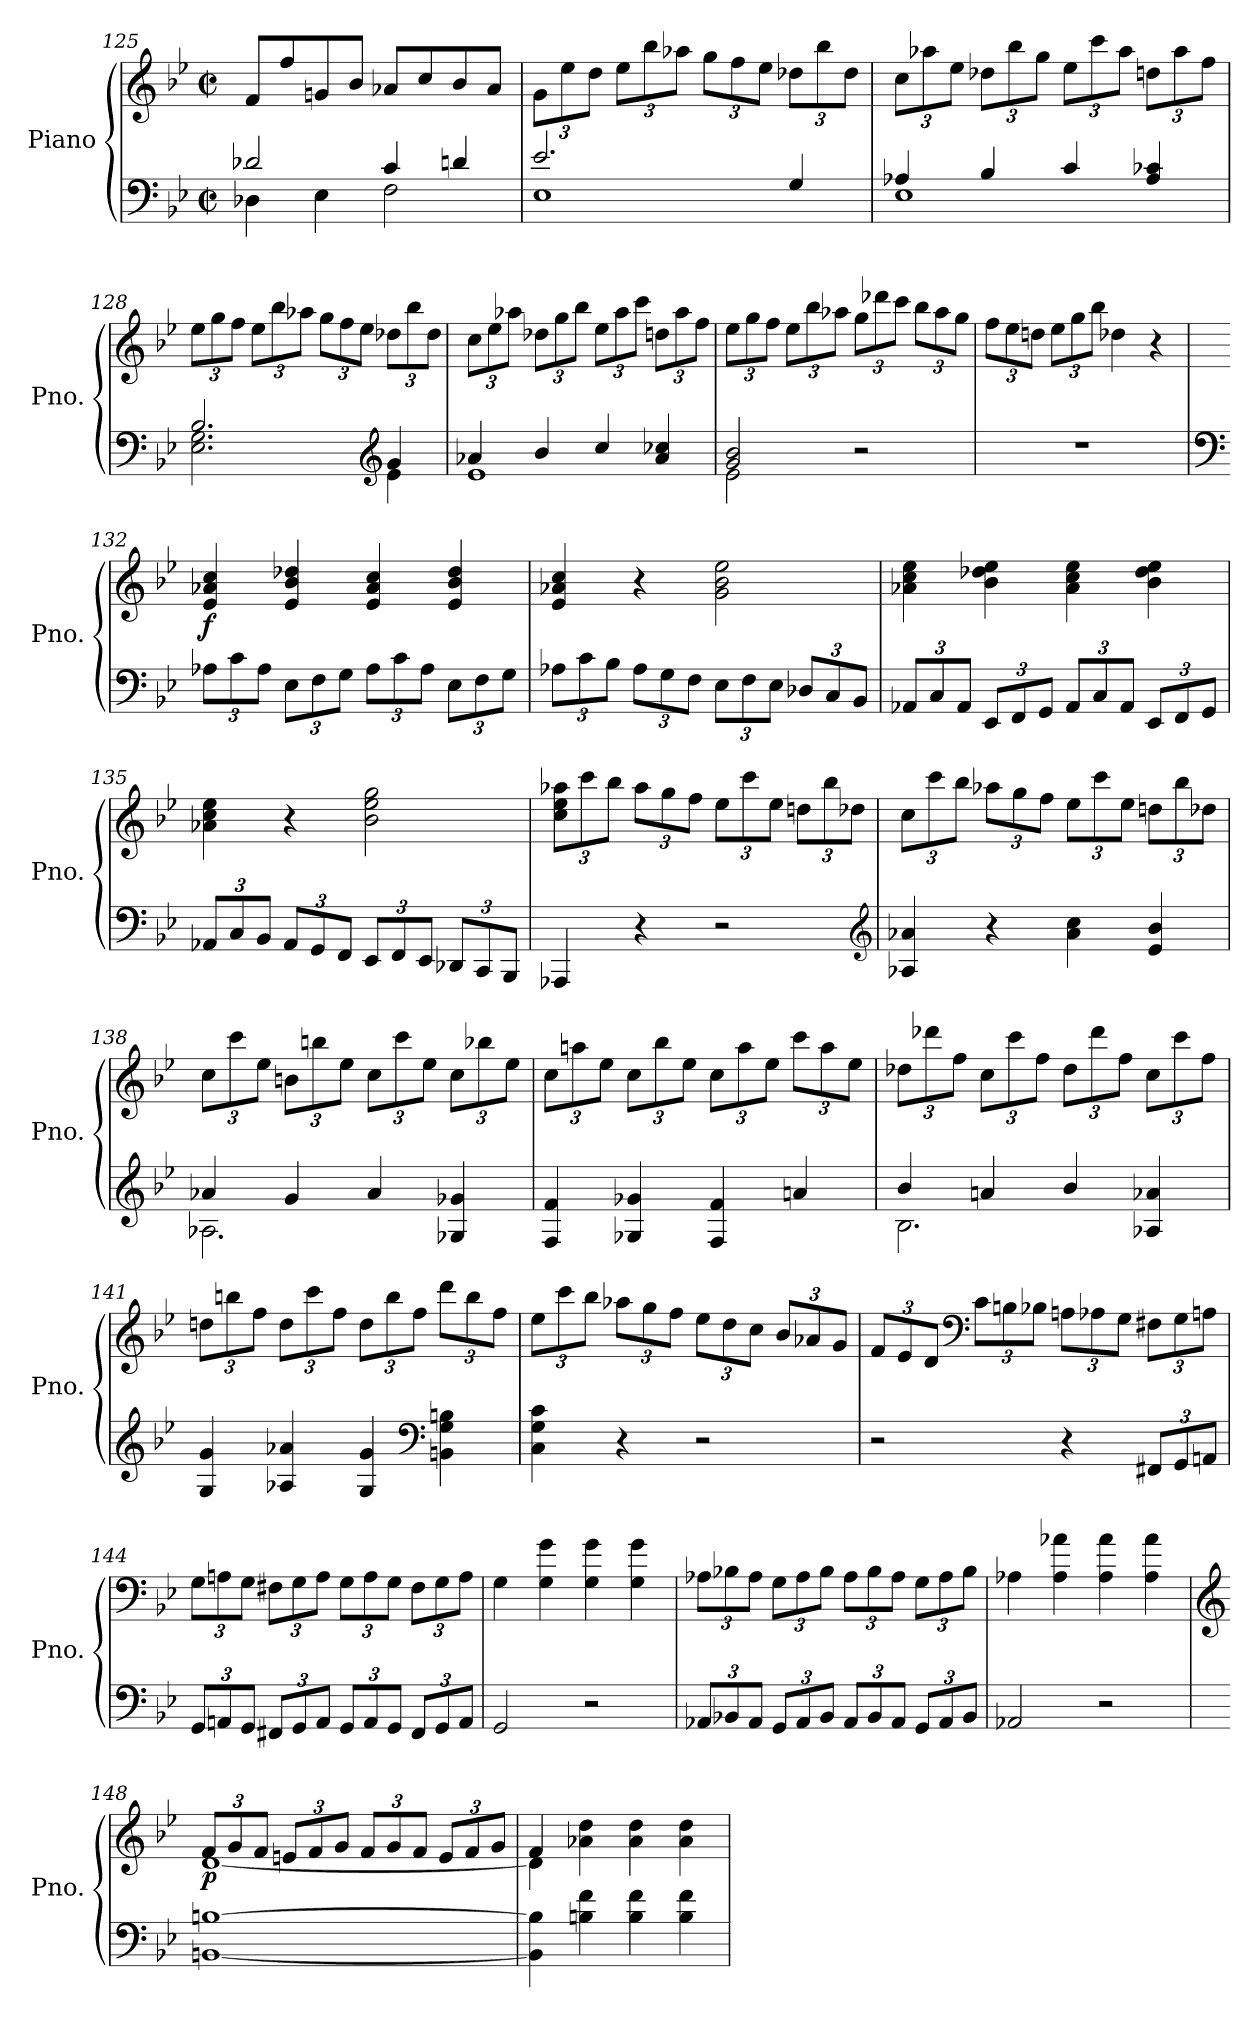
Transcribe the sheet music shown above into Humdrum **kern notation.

**kern	**kern	**dynam
*part1	*part1	*part1
*staff2	*staff1	*staff1/2
*I"Piano	*	*
*I'Pno.	*	*
*clefF4	*clefG2	*
*k[b-e-]	*k[b-e-]	*
*B-:	*B-:	*
*M2/2	*M2/2	*
*met(c|)	*met(c|)	*
=125	=125	=125
*^	*	*
2d-X/	4D-X\	8f/L	.
.	.	8ff/	.
.	4E-\	8gn/	.
.	.	8b-/J	.
4c/	2F\	8a-X/L	.
.	.	8cc/	.
4dn/	.	8b-/	.
.	.	8a-/J	.
=126	=126	=126	=126
*	*	*Xbrackettup	*
2.e-/	1E-	12g\L	.
.	.	12ee-\	.
.	.	12dd\J	.
.	.	12ee-\L	.
.	.	12bb-\	.
.	.	12aa-X\J	.
.	.	12gg\L	.
.	.	12ff\	.
.	.	12ee-\J	.
4G/	.	12dd-X\L	.
.	.	12bb-\	.
.	.	12dd-\J	.
!!LO:LB:g=z
=127	=127	=127	=127
4A-X/	1E-	12cc\L	.
.	.	12aa-X\	.
.	.	12ee-\J	.
4B-/	.	12dd-X\L	.
.	.	12bb-\	.
.	.	12gg\J	.
4c/	.	12ee-\L	.
.	.	12ccc\	.
.	.	12aa-\J	.
4A-/ 4c-X/	.	12ddn\L	.
.	.	12aa-\	.
.	.	12ff\J	.
=128	=128	=128	=128
2.B-/	2.E-\ 2.G\	12ee-\L	.
.	.	12gg\	.
.	.	12ff\J	.
.	.	12ee-\L	.
.	.	12bb-\	.
.	.	12aa-X\J	.
.	.	12gg\L	.
*clefG2	*	*	*
.	.	12ff\	.
.	.	12ee-\J	.
4g/	4e-\	12dd-X\L	.
.	.	12bb-\	.
.	.	12dd-\J	.
=129	=129	=129	=129
4a-X/	1e-	12cc\L	.
.	.	12ee-\	.
.	.	12aa-X\J	.
4b-/	.	12dd-X\L	.
.	.	12gg\	.
.	.	12bb-\J	.
4cc/	.	12ee-\L	.
.	.	12aa-\	.
.	.	12ccc\J	.
4a-/ 4cc-X/	.	12ddn\L	.
.	.	12aa-\	.
.	.	12ff\J	.
!!LO:LB:g=z
=130	=130	=130	=130
2g/ 2b-/	2e-\	12ee-\L	.
.	.	12gg\	.
.	.	12ff\J	.
.	.	12ee-\L	.
.	.	12bb-\	.
.	.	12aa-X\J	.
2r	2ryy	12gg\L	.
.	.	12ddd-X\	.
.	.	12ccc\J	.
.	.	12bb-\L	.
.	.	12aa-\	.
.	.	12gg\J	.
*v	*v	*	*
=131	=131	=131
1r	12ff\L	.
.	12ee-\	.
.	12ddn\J	.
.	12ee-\L	.
.	12gg\	.
.	12bb-\J	.
.	4dd-X\	.
.	4r	.
=132	=132	=132
*clefF4	*	*
*Xbrackettup	*	*
!	!	!LO:DY:b
12A-X\L	4e-/ 4a-X/ 4cc/	f
12c\	.	.
12A-\J	.	.
12E-\L	4e-/ 4b-/ 4dd-X/	.
12F\	.	.
12G\J	.	.
12A-\L	4e-/ 4a-/ 4cc/	.
12c\	.	.
12A-\J	.	.
12E-\L	4e-/ 4b-/ 4dd-/	.
12F\	.	.
12G\J	.	.
!!LO:LB:g=z
=133	=133	=133
12A-X\L	4e-/ 4a-X/ 4cc/	.
12c\	.	.
12B-\J	.	.
12A-\L	4r	.
12G\	.	.
12F\J	.	.
12E-\L	2g\ 2b-\ 2ee-\	.
12F\	.	.
12E-\J	.	.
12D-X/L	.	.
12C/	.	.
12BB-/J	.	.
!!LO:PB:g=z
=134	=134	=134
12AA-X/L	4a-X\ 4cc\ 4ee-\	.
12C/	.	.
12AA-/J	.	.
12EE-/L	4b-\ 4dd-X\ 4ee-\	.
12FF/	.	.
12GG/J	.	.
12AA-/L	4a-\ 4cc\ 4ee-\	.
12C/	.	.
12AA-/J	.	.
12EE-/L	4b-\ 4dd-\ 4ee-\	.
12FF/	.	.
12GG/J	.	.
=135	=135	=135
12AA-X/L	4a-X\ 4cc\ 4ee-\	.
12C/	.	.
12BB-/J	.	.
12AA-/L	4r	.
12GG/	.	.
12FF/J	.	.
12EE-/L	2b-\ 2ee-\ 2gg\	.
12FF/	.	.
12EE-/J	.	.
12DD-X/L	.	.
12CC/	.	.
12BBB-/J	.	.
=136	=136	=136
4AAA-X/	12cc\ 12ee-\ 12aa-X\L	.
.	12ccc\	.
.	12bb-\J	.
4r	12aa-\L	.
.	12gg\	.
.	12ff\J	.
2r	12ee-\L	.
.	12ccc\	.
.	12ee-\J	.
.	12ddn\L	.
.	12bb-\	.
*clefG2	*	*
.	12dd-X\J	.
!!LO:LB:g=z
=137	=137	=137
4A-X/ 4a-X/	12cc\L	.
.	12ccc\	.
.	12bb-\J	.
4r	12aa-X\L	.
.	12gg\	.
.	12ff\J	.
4a-\ 4cc\	12ee-\L	.
.	12ccc\	.
.	12ee-\J	.
4e-/ 4b-/	12ddn\L	.
.	12bb-\	.
.	12dd-X\J	.
=138	=138	=138
*^	*	*
4a-X/	2.A-X\	12cc\L	.
.	.	12ccc\	.
.	.	12ee-\J	.
4g/	.	12bn\L	.
.	.	12bbn\	.
.	.	12ee-\J	.
4a-/	.	12cc\L	.
.	.	12ccc\	.
.	.	12ee-\J	.
4G-X/ 4g-X/	4ryy	12cc\L	.
.	.	12bb-X\	.
.	.	12ee-\J	.
*v	*v	*	*
=139	=139	=139
4F/ 4f/	12cc\L	.
.	12aan\	.
.	12ee-\J	.
4G-X/ 4g-X/	12cc\L	.
.	12bb-\	.
.	12ee-\J	.
4F/ 4f/	12cc\L	.
.	12aa\	.
.	12ee-\J	.
4an/	12ccc\L	.
.	12aa\	.
.	12ee-\J	.
!!LO:LB:g=z
=140	=140	=140
*^	*	*
4b-/	2.B-\	12dd-X\L	.
.	.	12ddd-X\	.
.	.	12ff\J	.
4an/	.	12cc\L	.
.	.	12ccc\	.
.	.	12ff\J	.
4b-/	.	12dd-\L	.
.	.	12ddd-\	.
.	.	12ff\J	.
4A-X/ 4a-X/	4ryy	12cc\L	.
.	.	12ccc\	.
.	.	12ff\J	.
*v	*v	*	*
=141	=141	=141
4G/ 4g/	12ddn\L	.
.	12bbn\	.
.	12ff\J	.
4A-X/ 4a-X/	12dd\L	.
.	12ccc\	.
.	12ff\J	.
4G/ 4g/	12dd\L	.
.	12bb\	.
.	12ff\J	.
*clefF4	*	*
4BBn\ 4G\ 4Bn\	12ddd\L	.
.	12bb\	.
.	12ff\J	.
=142	=142	=142
4C\ 4G\ 4c\	12ee-\L	.
.	12ccc\	.
.	12bb-\J	.
4r	12aa-X\L	.
.	12gg\	.
.	12ff\J	.
2r	12ee-\L	.
.	12dd\	.
.	12cc\J	.
.	12b-/L	.
.	12a-X/	.
.	12g/J	.
!!LO:LB:g=z
=143	=143	=143
2r	12f/L	.
.	12e-/	.
.	12d/J	.
*	*clefF4	*
.	12c\L	.
.	12Bn\	.
.	12B-X\J	.
4r	12An\L	.
.	12A-X\	.
.	12G\J	.
12FF#X/L	12F#X\L	.
12GG/	12G\	.
12AAn/J	12An\J	.
=144	=144	=144
12GG/L	12G\L	.
12AAn/	12An\	.
12GG/J	12G\J	.
12FF#X/L	12F#X\L	.
12GG/	12G\	.
12AA/J	12A\J	.
12GG/L	12G\L	.
12AA/	12A\	.
12GG/J	12G\J	.
12FF#/L	12F#\L	.
12GG/	12G\	.
12AA/J	12A\J	.
=145	=145	=145
2GG/	4G\	.
.	4G\ 4g\	.
2r	4G\ 4g\	.
.	4G\ 4g\	.
!!LO:LB:g=z
=146	=146	=146
12AA-X/L	12A-X\L	.
12BB-X/	12B-X\	.
12AA-/J	12A-\J	.
12GG/L	12G\L	.
12AA-/	12A-\	.
12BB-/J	12B-\J	.
12AA-/L	12A-\L	.
12BB-/	12B-\	.
12AA-/J	12A-\J	.
12GG/L	12G\L	.
12AA-/	12A-\	.
12BB-/J	12B-\J	.
!!LO:LB:g=z
=147	=147	=147
2AA-X/	4A-X\	.
.	4A-\ 4a-X\	.
2r	4A-\ 4a-\	.
.	4A-\ 4a-\	.
=148	=148	=148
*	*clefG2	*
*	*^	*
!	!	!	!LO:DY:b
[1BBn [1Bn	12f/L	[1d	p
.	12g/	.	.
.	12f/J	.	.
.	12en/L	.	.
.	12f/	.	.
.	12g/J	.	.
.	12f/L	.	.
.	12g/	.	.
.	12f/J	.	.
.	12e/L	.	.
.	12f/	.	.
.	12g/J	.	.
=149	=149	=149	=149
4BB\] 4B\]	4f/	4d\]	.
4Bn\ 4f\	4a-X\ 4dd\	4ryy	.
4B\ 4f\	4a-\ 4dd\	2ryy	.
4B\ 4f\	4a-\ 4dd\	.	.
*	*v	*v	*
=	=	=
*-	*-	*-
